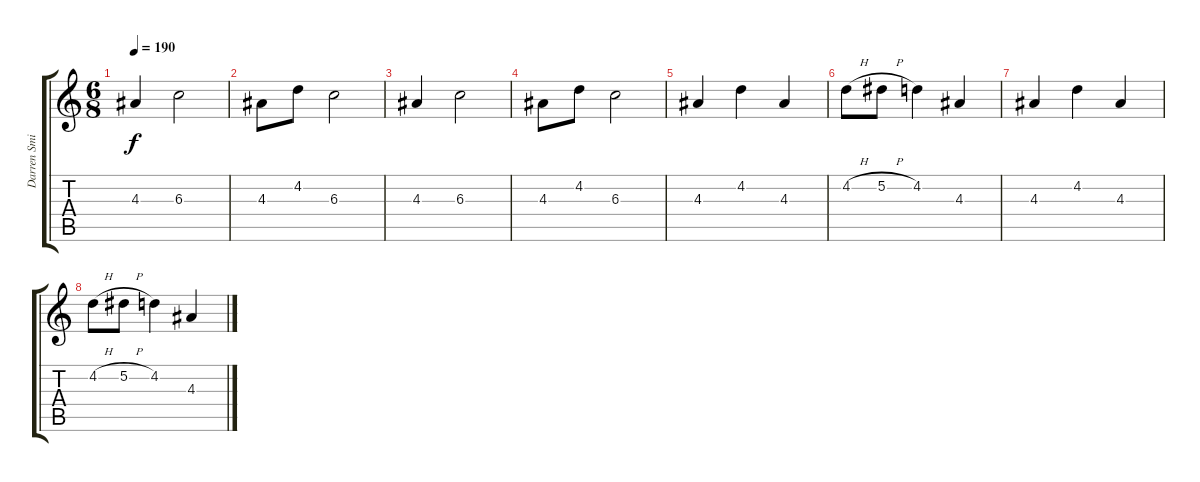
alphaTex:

\track ("Darren Smith" "Darren Smi") {instrument overdrivenguitar}
\staff {score tabs}
\tuning (Eb4 Bb3 Gb3 Db3 Ab2 Db2) {hide}
\ts (6 8)
\tempo 190
\clef g2
\ks c
4.3.4{dy f} 6.3.2 |
4.3.8 4.2.8 6.3.2 |
4.3.4 6.3.2 |
4.3.8 4.2.8 6.3.2 |
4.3.4 4.2.4 4.3.4 |
4.2{h}.8 5.2{h}.8 4.2.4 4.3.4 |
4.3.4 4.2.4 4.3.4 |
4.2{h}.8 5.2{h}.8 4.2.4 4.3.4
